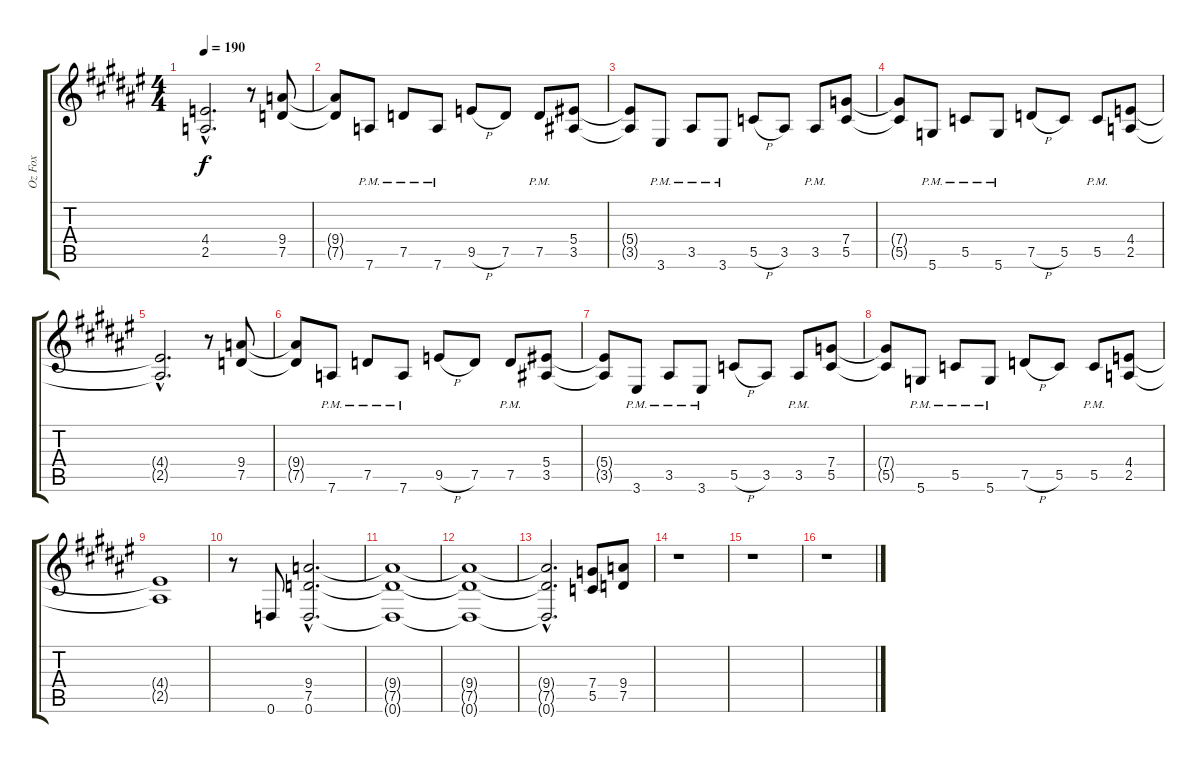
\track ("Oz Fox" "Oz Fox") {instrument distortionguitar}
\staff {score tabs}
\tuning (D4 A3 F3 C3 G2 D2) {hide}
\ts (4 4)
\tempo 190
\clef g2
\ks d#minor
(4.4{hac t} 2.5{hac t}).2{d dy f} r.8 (9.4 7.5).8 |
(9.4{t} 7.5{t}).8 7.6{pm}.8 7.5{pm}.8 7.6{pm}.8 9.5{h}.8 7.5.8 7.5{pm}.8 (5.4 3.5).8 |
(5.4{t} 3.5{t}).8 3.6{pm}.8 3.5{pm}.8 3.6{pm}.8 5.5{h}.8 3.5.8 3.5{pm}.8 (7.4 5.5).8 |
(7.4{t} 5.5{t}).8 5.6{pm}.8 5.5{pm}.8 5.6{pm}.8 7.5{h}.8 5.5.8 5.5{pm}.8 (4.4 2.5).8 |
(4.4{hac t} 2.5{hac t}).2{d} r.8 (9.4 7.5).8 |
(9.4{t} 7.5{t}).8 7.6{pm}.8 7.5{pm}.8 7.6{pm}.8 9.5{h}.8 7.5.8 7.5{pm}.8 (5.4 3.5).8 |
(5.4{t} 3.5{t}).8 3.6{pm}.8 3.5{pm}.8 3.6{pm}.8 5.5{h}.8 3.5.8 3.5{pm}.8 (7.4 5.5).8 |
(7.4{t} 5.5{t}).8 5.6{pm}.8 5.5{pm}.8 5.6{pm}.8 7.5{h}.8 5.5.8 5.5{pm}.8 (4.4 2.5).8 |
(4.4{t} 2.5{t}).1 |
r.8 0.6.8 (9.4{hac} 7.5{hac} 0.6{hac}).2{d} |
(9.4{t} 7.5{t} 0.6{t}).1 |
(9.4{t} 7.5{t} 0.6{t}).1 |
(9.4{hac t} 7.5{hac t} 0.6{hac t}).2{d} (7.4 5.5).8 (9.4 7.5).8 |
r.1 |
r.1 |
r.1
